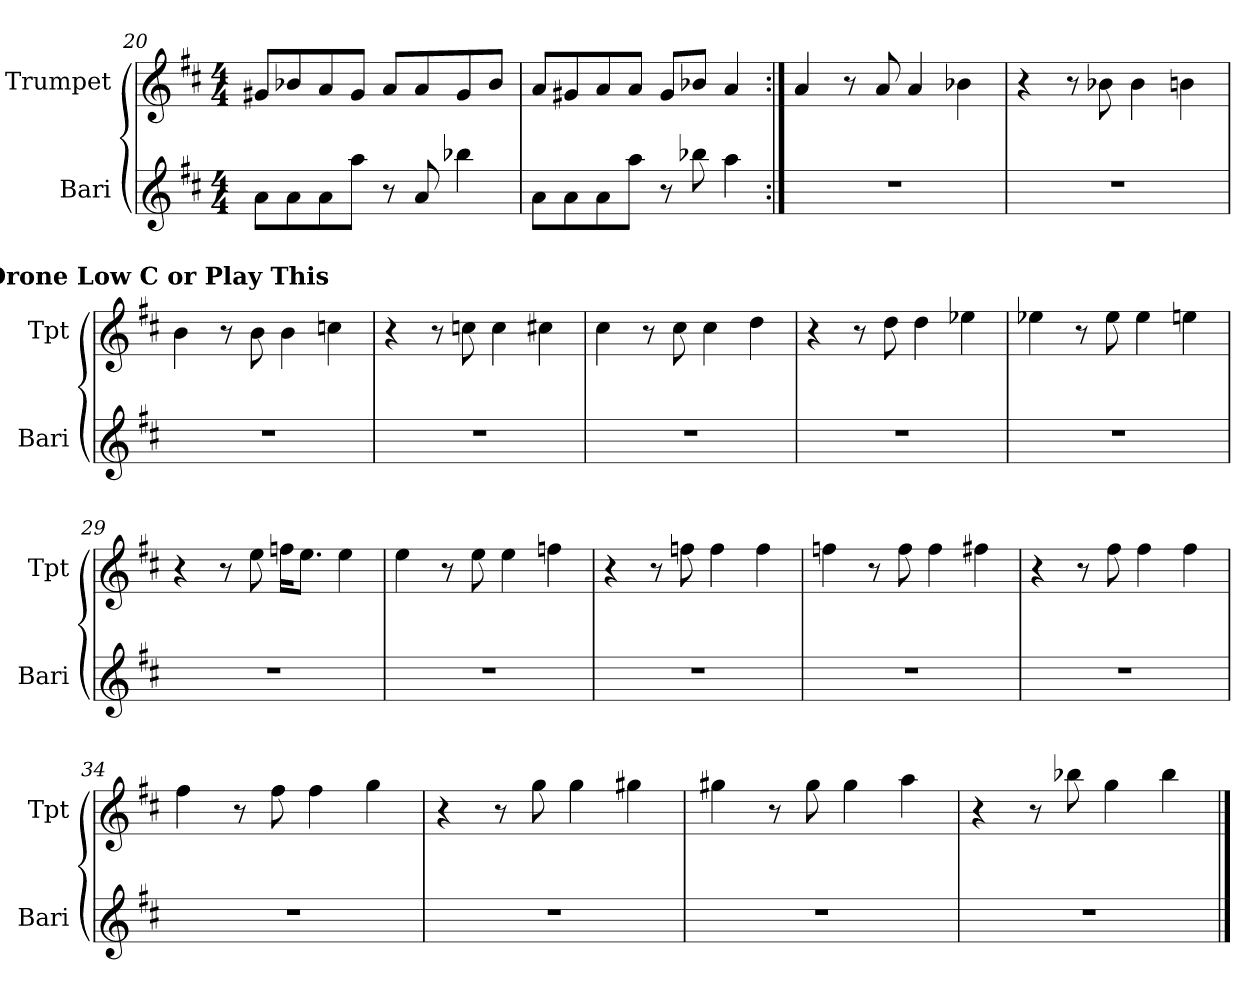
**kern	**kern
*part2	*part1
*staff2	*staff1
*I"Bari	*I"Trumpet
*I'Bari	*I'Tpt
*clefG2	*clefG2
*k[f#c#]	*k[f#c#]
*D:	*D:
*M4/4	*M4/4
=20	=20
8a\L	8g#X/L
8a\	8b-X/
8a\	8a/
8aa\J	8g#/J
8r	8a/L
8a/	8a/
4bb-X\	8g#/
.	8b-/J
=21	=21
8a\L	8a/L
8a\	8g#X/
8a\	8a/
8aa\J	8a/J
8r	8g#/L
8bb-X\	8b-X/J
4aa\	4a/
!!LO:LB:g=z
=22:|!	=22:|!
1r	4a/
.	8r
.	8a/
.	4a/
.	4b-X\
=23	=23
1r	4r
.	8r
.	8b-X\
.	4b-\
.	4bn\
!!LO:REH:place=s1:a:enc=none:fs=15.4:t=Bari - Drone Low C or Play This
=24	=24
1r	4b\
.	8r
.	8b\
.	4b\
.	4ccn\
=25	=25
1r	4r
.	8r
.	8ccn\
.	4cc\
.	4cc#X\
=26	=26
1r	4cc#\
.	8r
.	8cc#\
.	4cc#\
.	4dd\
!!LO:LB:g=z
=27	=27
1r	4r
.	8r
.	8dd\
.	4dd\
.	4ee-X\
=28	=28
1r	4ee-X\
.	8r
.	8ee-\
.	4ee-\
.	4een\
=29	=29
1r	4r
.	8r
.	8ee\
.	16ffn\KL
.	8.ee\J
.	4ee\
=30	=30
1r	4ee\
.	8r
.	8ee\
.	4ee\
.	4ffn\
=31	=31
1r	4r
.	8r
.	8ffn\
.	4ff\
.	4ff\
!!LO:LB:g=z
=32	=32
1r	4ffn\
.	8r
.	8ff\
.	4ff\
.	4ff#X\
=33	=33
1r	4r
.	8r
.	8ff#\
.	4ff#\
.	4ff#\
=34	=34
1r	4ff#\
.	8r
.	8ff#\
.	4ff#\
.	4gg\
=35	=35
1r	4r
.	8r
.	8gg\
.	4gg\
.	4gg#X\
=36	=36
1r	4gg#X\
.	8r
.	8gg#\
.	4gg#\
.	4aa\
!!LO:LB:g=z
=37	=37
1r	4r
.	8r
.	8bb-X\
.	4gg\
.	4bb-\
==	==
*-	*-
